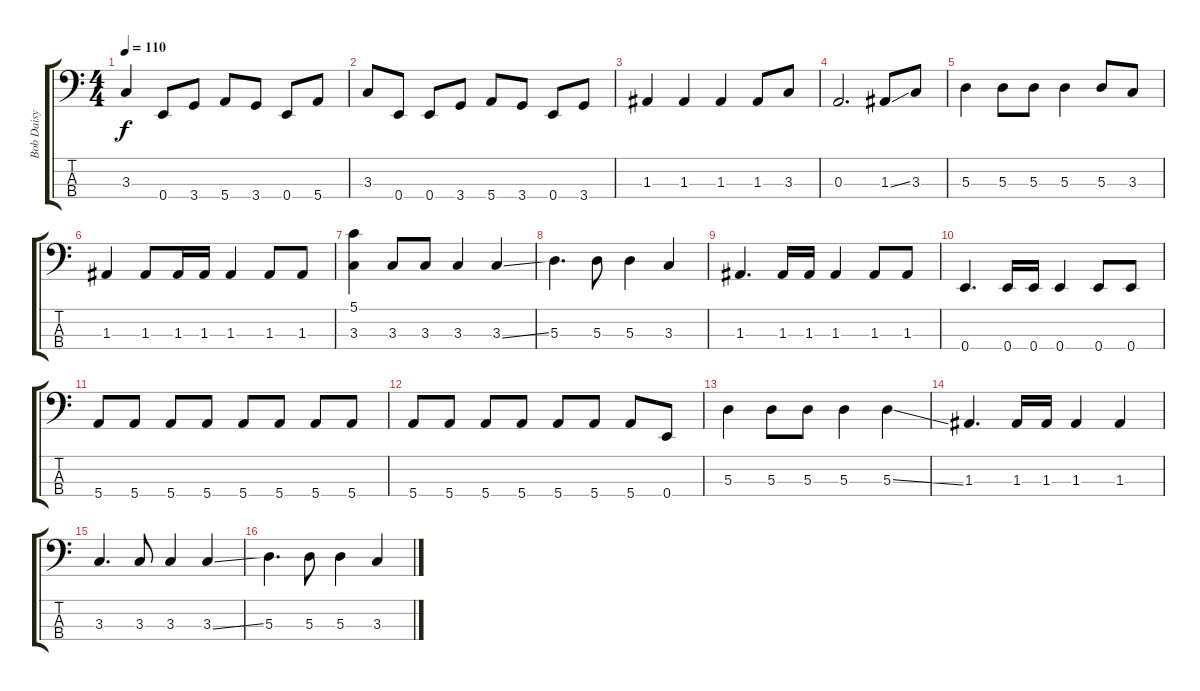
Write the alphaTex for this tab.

\track ("Bob Daisy" "Bob Daisy") {instrument electricbassfinger}
\staff {score tabs}
\tuning (G2 D2 A1 E1) {hide}
\ts (4 4)
\tempo 110
\clef f4
\ks c
3.3.4{dy f} 0.4.8 3.4.8 5.4.8 3.4.8 0.4.8 5.4.8 |
3.3.8 0.4.8 0.4.8 3.4.8 5.4.8 3.4.8 0.4.8 3.4.8 |
1.3.4 1.3.4 1.3.4 1.3.8 3.3.8 |
0.3.2{d} 1.3{ss}.8 3.3.8 |
5.3.4 5.3.8 5.3.8 5.3.4 5.3.8 3.3.8 |
1.3.4 1.3.8 1.3.16 1.3.16 1.3.4 1.3.8 1.3.8 |
(5.1 3.3).4 3.3.8 3.3.8 3.3.4 3.3{ss}.4 |
5.3.4{d} 5.3.8 5.3.4 3.3.4 |
1.3.4{d} 1.3.16 1.3.16 1.3.4 1.3.8 1.3.8 |
0.4.4{d} 0.4.16 0.4.16 0.4.4 0.4.8 0.4.8 |
5.4.8 5.4.8 5.4.8 5.4.8 5.4.8 5.4.8 5.4.8 5.4.8 |
5.4.8 5.4.8 5.4.8 5.4.8 5.4.8 5.4.8 5.4.8 0.4.8 |
5.3.4 5.3.8 5.3.8 5.3.4 5.3{ss}.4 |
1.3.4{d} 1.3.16 1.3.16 1.3.4 1.3.4 |
3.3.4{d} 3.3.8 3.3.4 3.3{ss}.4 |
5.3.4{d} 5.3.8 5.3.4 3.3.4
